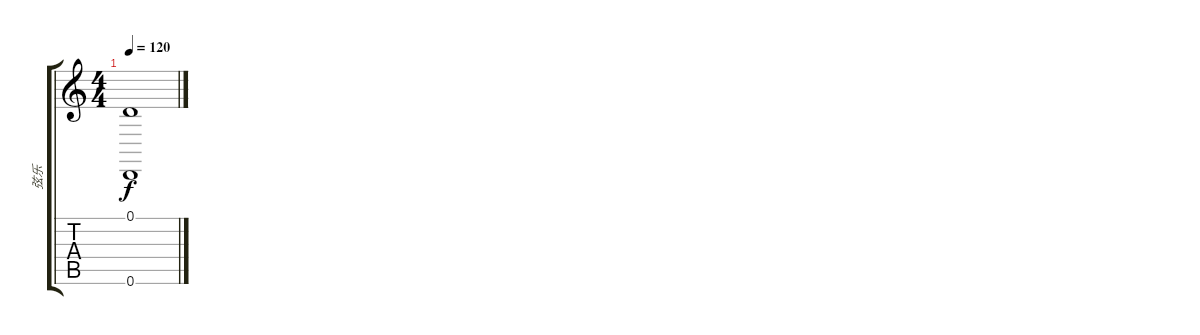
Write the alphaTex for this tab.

\track ("弦乐" "弦乐") {instrument stringensemble1}
\staff {score tabs}
\tuning (D4 A3 F3 C3 G2 D2) {hide}
\ts (4 4)
\tempo 120
\clef g2
\ks c
(0.1{t} 0.6{t}).1{dy f}
